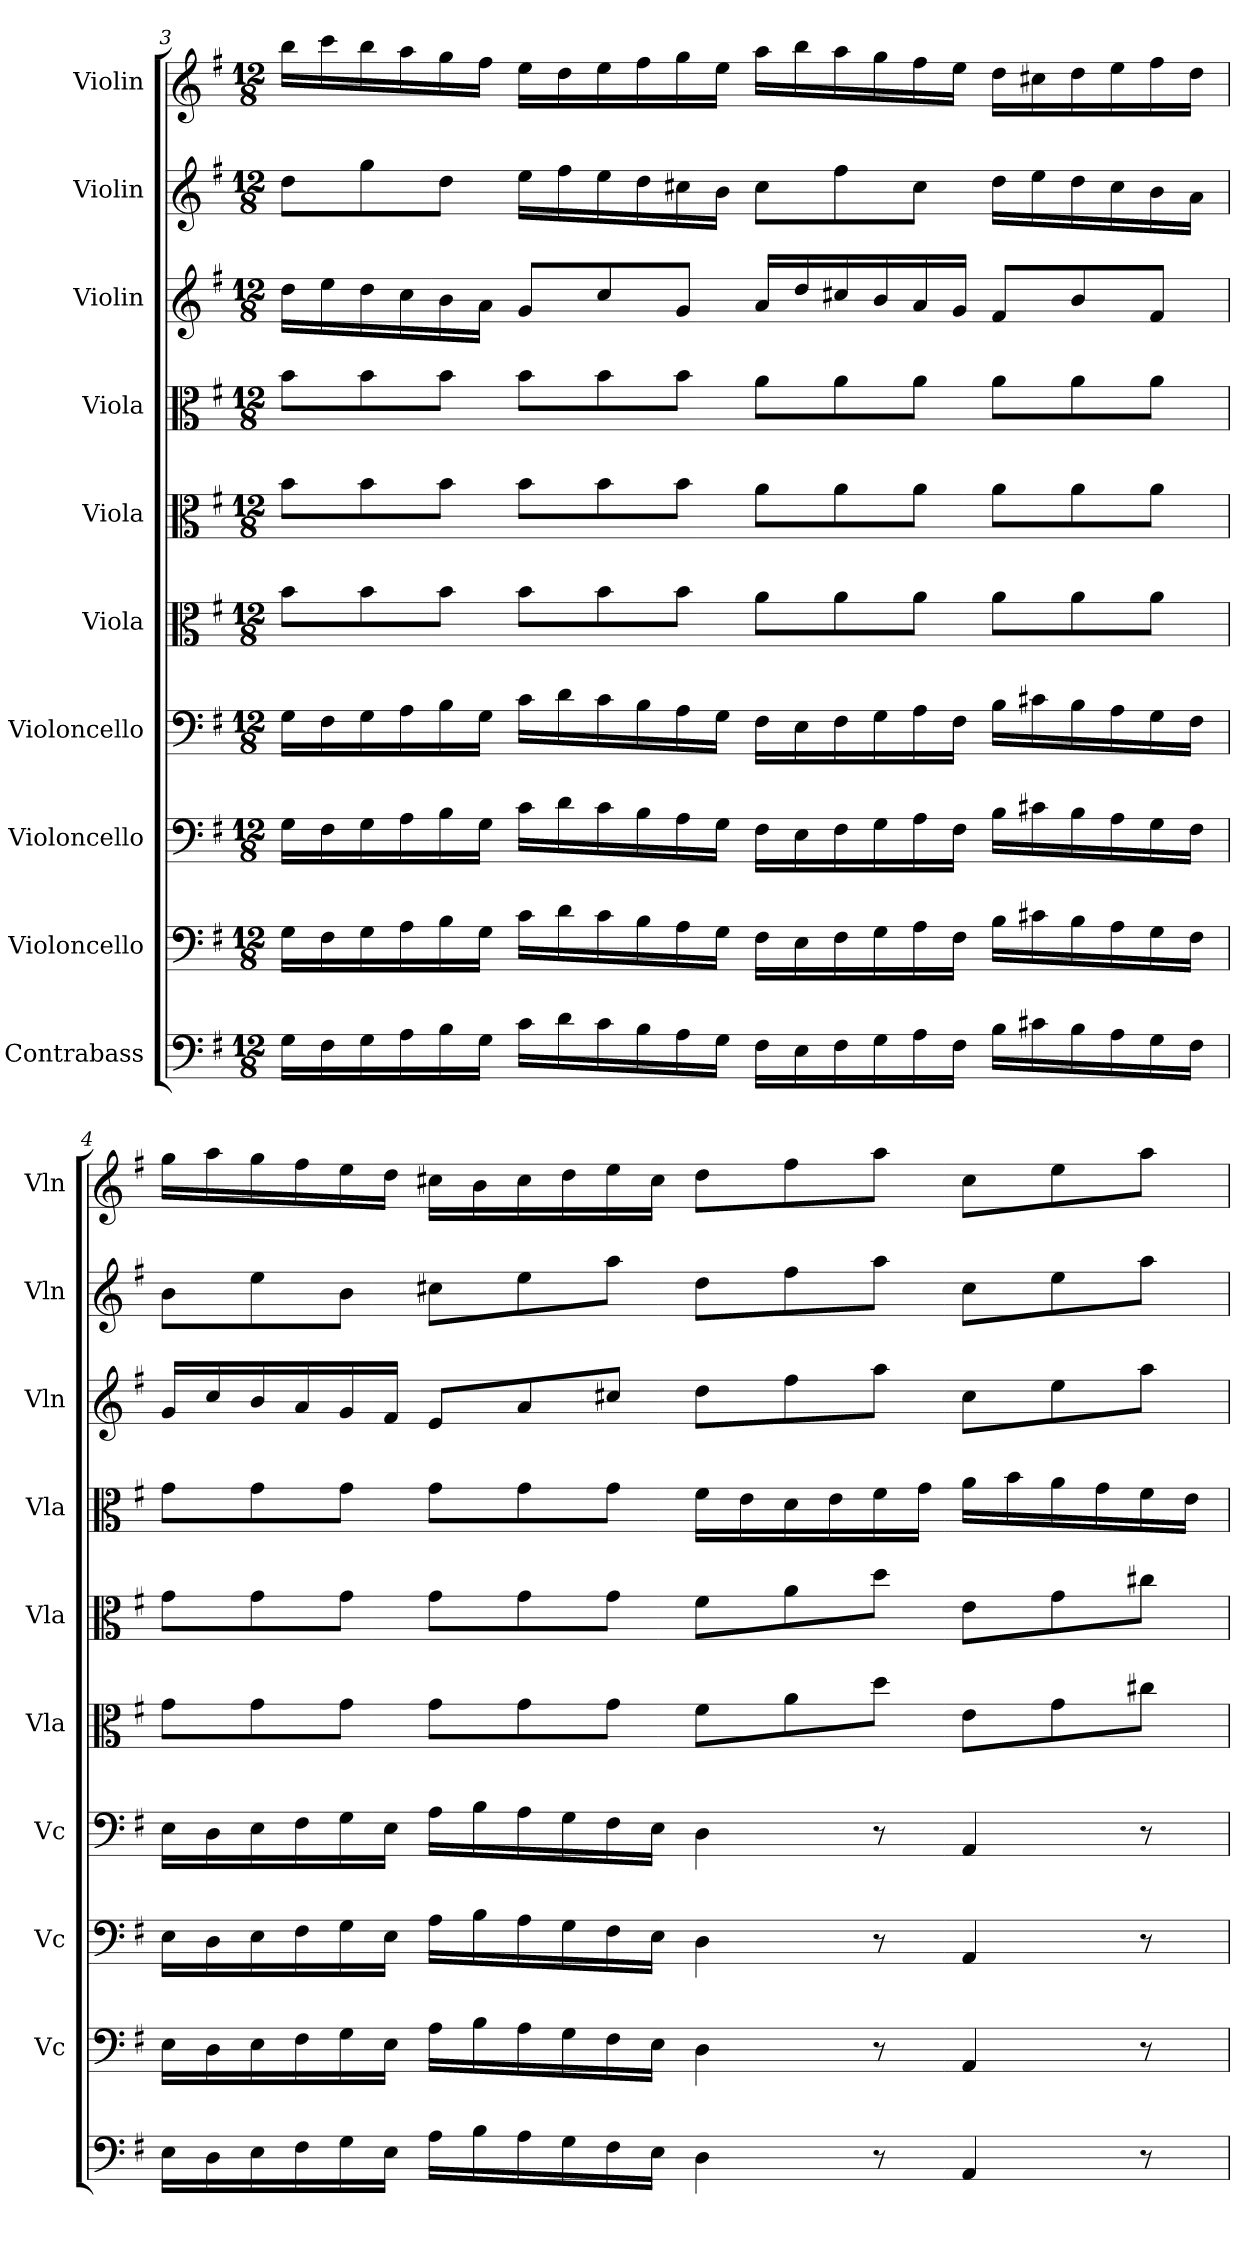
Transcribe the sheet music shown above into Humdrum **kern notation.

**kern	**kern	**kern	**kern	**kern	**kern	**kern	**kern	**kern	**kern
*part10	*part9	*part8	*part7	*part6	*part5	*part4	*part3	*part2	*part1
*staff10	*staff9	*staff8	*staff7	*staff6	*staff5	*staff4	*staff3	*staff2	*staff1
*I"Contrabass	*I"Violoncello	*I"Violoncello	*I"Violoncello	*I"Viola	*I"Viola	*I"Viola	*I"Violin	*I"Violin	*I"Violin
*	*I'Vc	*I'Vc	*I'Vc	*I'Vla	*I'Vla	*I'Vla	*I'Vln	*I'Vln	*I'Vln
*clefF4	*clefF4	*clefF4	*clefF4	*clefC3	*clefC3	*clefC3	*clefG2	*clefG2	*clefG2
*k[f#]	*k[f#]	*k[f#]	*k[f#]	*k[f#]	*k[f#]	*k[f#]	*k[f#]	*k[f#]	*k[f#]
*G:	*G:	*G:	*G:	*G:	*G:	*G:	*G:	*G:	*G:
*M12/8	*M12/8	*M12/8	*M12/8	*M12/8	*M12/8	*M12/8	*M12/8	*M12/8	*M12/8
=3	=3	=3	=3	=3	=3	=3	=3	=3	=3
16G\LL	16G\LL	16G\LL	16G\LL	8b\L	8b\L	8b\L	16dd\LL	8dd\L	16bb\LL
16F#\	16F#\	16F#\	16F#\	.	.	.	16ee\	.	16ccc\
16G\	16G\	16G\	16G\	8b\	8b\	8b\	16dd\	8gg\	16bb\
16A\	16A\	16A\	16A\	.	.	.	16cc\	.	16aa\
16B\	16B\	16B\	16B\	8b\J	8b\J	8b\J	16b\	8dd\J	16gg\
16G\JJ	16G\JJ	16G\JJ	16G\JJ	.	.	.	16a\JJ	.	16ff#\JJ
16c\LL	16c\LL	16c\LL	16c\LL	8b\L	8b\L	8b\L	8g/L	16ee\LL	16ee\LL
16d\	16d\	16d\	16d\	.	.	.	.	16ff#\	16dd\
16c\	16c\	16c\	16c\	8b\	8b\	8b\	8cc/	16ee\	16ee\
16B\	16B\	16B\	16B\	.	.	.	.	16dd\	16ff#\
16A\	16A\	16A\	16A\	8b\J	8b\J	8b\J	8g/J	16cc#X\	16gg\
16G\JJ	16G\JJ	16G\JJ	16G\JJ	.	.	.	.	16b\JJ	16ee\JJ
16F#\LL	16F#\LL	16F#\LL	16F#\LL	8a\L	8a\L	8a\L	16a/LL	8cc#\L	16aa\LL
16E\	16E\	16E\	16E\	.	.	.	16dd/	.	16bb\
16F#\	16F#\	16F#\	16F#\	8a\	8a\	8a\	16cc#X/	8ff#\	16aa\
16G\	16G\	16G\	16G\	.	.	.	16b/	.	16gg\
16A\	16A\	16A\	16A\	8a\J	8a\J	8a\J	16a/	8cc#\J	16ff#\
16F#\JJ	16F#\JJ	16F#\JJ	16F#\JJ	.	.	.	16g/JJ	.	16ee\JJ
16B\LL	16B\LL	16B\LL	16B\LL	8a\L	8a\L	8a\L	8f#/L	16dd\LL	16dd\LL
16c#X\	16c#X\	16c#X\	16c#X\	.	.	.	.	16ee\	16cc#X\
16B\	16B\	16B\	16B\	8a\	8a\	8a\	8b/	16dd\	16dd\
16A\	16A\	16A\	16A\	.	.	.	.	16cc#\	16ee\
16G\	16G\	16G\	16G\	8a\J	8a\J	8a\J	8f#/J	16b\	16ff#\
16F#\JJ	16F#\JJ	16F#\JJ	16F#\JJ	.	.	.	.	16a\JJ	16dd\JJ
=4	=4	=4	=4	=4	=4	=4	=4	=4	=4
16E\LL	16E\LL	16E\LL	16E\LL	8g\L	8g\L	8g\L	16g/LL	8b\L	16gg\LL
16D\	16D\	16D\	16D\	.	.	.	16cc/	.	16aa\
16E\	16E\	16E\	16E\	8g\	8g\	8g\	16b/	8ee\	16gg\
16F#\	16F#\	16F#\	16F#\	.	.	.	16a/	.	16ff#\
16G\	16G\	16G\	16G\	8g\J	8g\J	8g\J	16g/	8b\J	16ee\
16E\JJ	16E\JJ	16E\JJ	16E\JJ	.	.	.	16f#/JJ	.	16dd\JJ
16A\LL	16A\LL	16A\LL	16A\LL	8g\L	8g\L	8g\L	8e/L	8cc#X\L	16cc#X\LL
16B\	16B\	16B\	16B\	.	.	.	.	.	16b\
16A\	16A\	16A\	16A\	8g\	8g\	8g\	8a/	8ee\	16cc#\
16G\	16G\	16G\	16G\	.	.	.	.	.	16dd\
16F#\	16F#\	16F#\	16F#\	8g\J	8g\J	8g\J	8cc#X/J	8aa\J	16ee\
16E\JJ	16E\JJ	16E\JJ	16E\JJ	.	.	.	.	.	16cc#\JJ
4D\	4D\	4D\	4D\	8f#\L	8f#\L	16f#\LL	8dd\L	8dd\L	8dd\L
.	.	.	.	.	.	16e\	.	.	.
.	.	.	.	8a\	8a\	16d\	8ff#\	8ff#\	8ff#\
.	.	.	.	.	.	16e\	.	.	.
8r	8r	8r	8r	8dd\J	8dd\J	16f#\	8aa\J	8aa\J	8aa\J
.	.	.	.	.	.	16g\JJ	.	.	.
4AA/	4AA/	4AA/	4AA/	8e\L	8e\L	16a\LL	8cc#\L	8cc#\L	8cc#\L
.	.	.	.	.	.	16b\	.	.	.
.	.	.	.	8g\	8g\	16a\	8ee\	8ee\	8ee\
.	.	.	.	.	.	16g\	.	.	.
8r	8r	8r	8r	8cc#X\J	8cc#X\J	16f#\	8aa\J	8aa\J	8aa\J
.	.	.	.	.	.	16e\JJ	.	.	.
=	=	=	=	=	=	=	=	=	=
*-	*-	*-	*-	*-	*-	*-	*-	*-	*-
